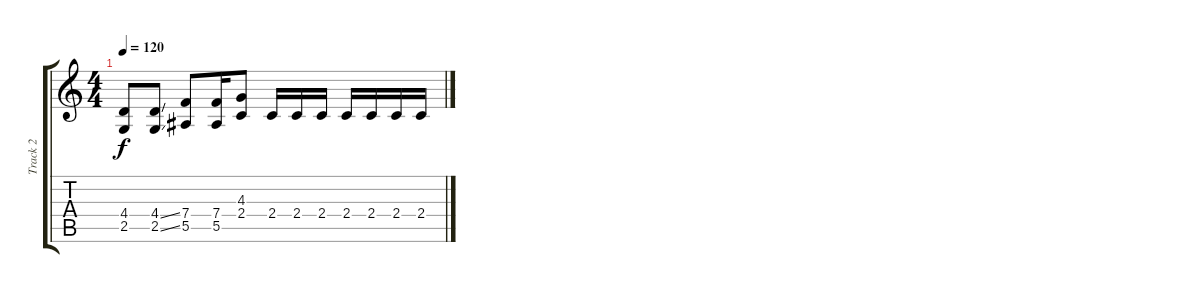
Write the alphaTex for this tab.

\track ("Track 2" "Track 2") {instrument distortionguitar}
\staff {score tabs}
\tuning (C4 G3 Eb3 Bb2 F2 C2) {hide}
\ts (4 4)
\tempo 120
\clef g2
\ks c
(4.4 2.5).8{dy f} (4.4{ss} 2.5{ss}).8 (7.4 5.5).8 (7.4 5.5).16 (4.3 2.4).8 2.4.16 2.4.16 2.4.16 2.4.16 2.4.16 2.4.16 2.4.16
